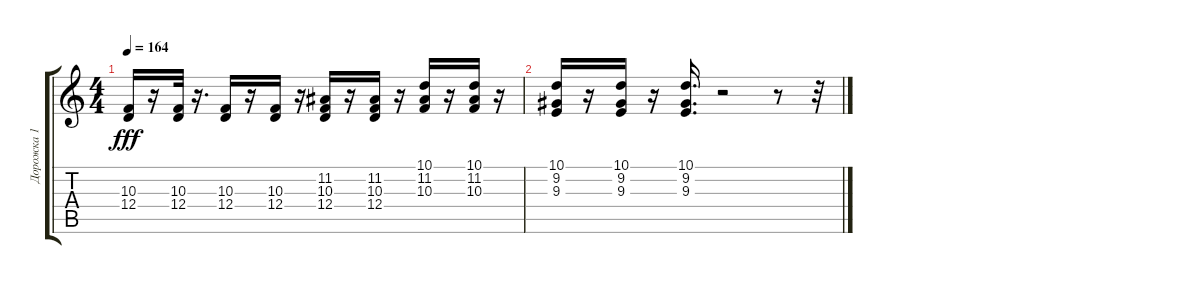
\track ("Дорожка 1" "Дорожка 1") {instrument acousticgrandpiano}
\staff {score tabs}
\tuning (E4 B3 G3 D3 A2 E2) {hide}
\ts (4 4)
\tempo 164
\clef g2
\ks c
(10.3 12.4).16{dy fff} r.16 (10.3 12.4).32 r.16{d} (10.3 12.4).16 r.16 (10.3 12.4).16 r.16 (11.2 10.3 12.4).16 r.16 (11.2 10.3 12.4).16 r.16 (10.1 11.2 10.3).16 r.16 (10.1 11.2 10.3).16 r.16 |
(10.1 9.2 9.3).16 r.16 (10.1 9.2 9.3).16 r.16 (10.1 9.2 9.3).16{d} r.2 r.8 r.32
